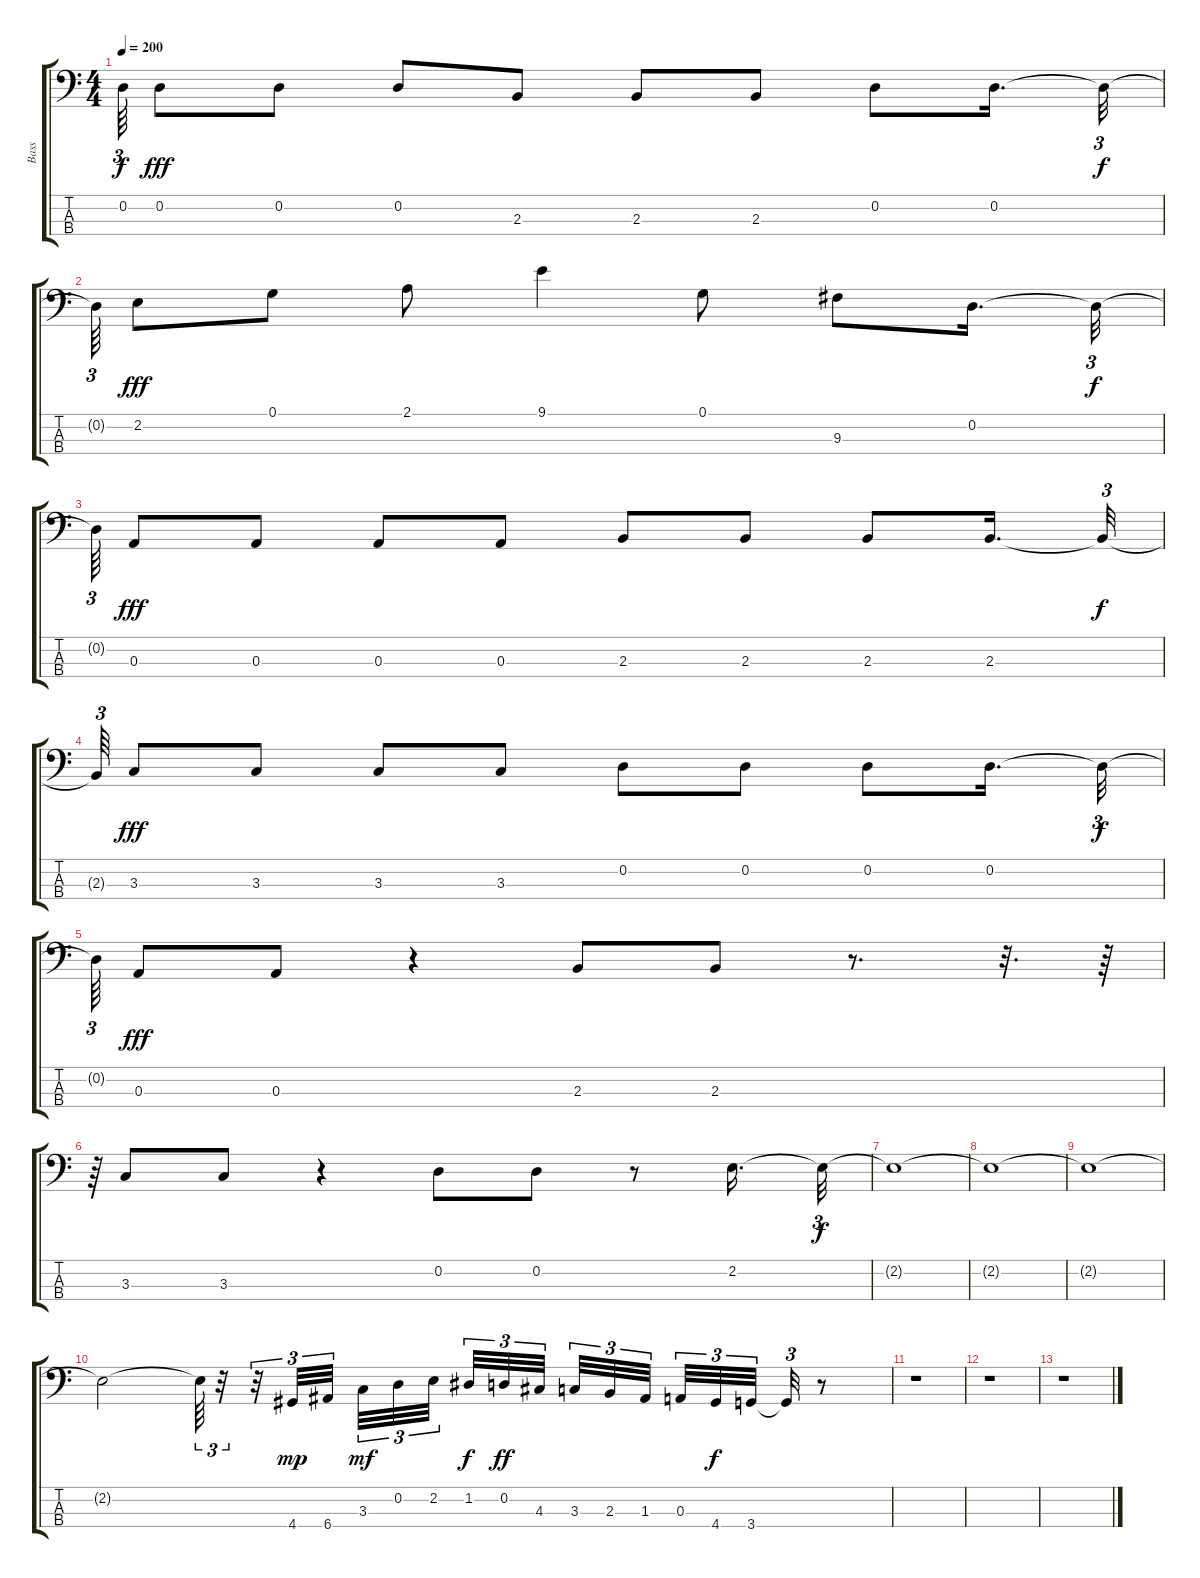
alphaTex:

\track ("Bass" "Bass") {instrument electricbassfinger}
\staff {score tabs}
\tuning (G2 D2 A1 E1) {hide}
\ts (4 4)
\tempo 200
\clef f4
\ks c
0.2{t}.64{tu (3 2) dy f} 0.2.8{dy fff} 0.2.8 0.2.8 2.3.8 2.3.8 2.3.8 0.2.8 0.2.16{d} 0.2{t}.32{tu (3 2) dy f} |
0.2{t}.64{tu (3 2)} 2.2.8{dy fff} 0.1.8 2.1.8 9.1.4 0.1.8 9.3.8 0.2.16{d} 0.2{t}.32{tu (3 2) dy f} |
0.2{t}.64{tu (3 2)} 0.3.8{dy fff} 0.3.8 0.3.8 0.3.8 2.3.8 2.3.8 2.3.8 2.3.16{d} 2.3{t}.32{tu (3 2) dy f} |
2.3{t}.64{tu (3 2)} 3.3.8{dy fff} 3.3.8 3.3.8 3.3.8 0.2.8 0.2.8 0.2.8 0.2.16{d} 0.2{t}.32{tu (3 2) dy f} |
0.2{t}.64{tu (3 2)} 0.3.8{dy fff} 0.3.8 r.4 2.3.8 2.3.8 r.8{d} r.32{d} r.64 |
r.64{tu (3 2)} 3.3.8 3.3.8 r.4 0.2.8 0.2.8 r.8 2.2.16{d} 2.2{t}.32{tu (3 2) dy f} |
2.2{t}.1 |
2.2{t}.1 |
2.2{t}.1 |
2.2{t}.2 2.2{t}.64{tu (3 2)} r.32{tu (3 2)} r.32{tu (3 2)} 4.4.32{tu (3 2) dy mp} 6.4.32{tu (3 2) beam splitsecondary} 3.3.32{tu (3 2) dy mf} 0.2.32{tu (3 2)} 2.2.32{tu (3 2) beam splitsecondary} 1.2.32{tu (3 2) dy f} 0.2.32{tu (3 2) dy ff} 4.3.32{tu (3 2) beam splitsecondary} 3.3.32{tu (3 2)} 2.3.32{tu (3 2)} 1.3.32{tu (3 2) beam splitsecondary} 0.3.32{tu (3 2)} 4.4.32{tu (3 2) dy f} 3.4.32{tu (3 2) beam splitsecondary} 3.4{t}.32{tu (3 2)} r.8 |
r.1 |
r.1 |
r.1
